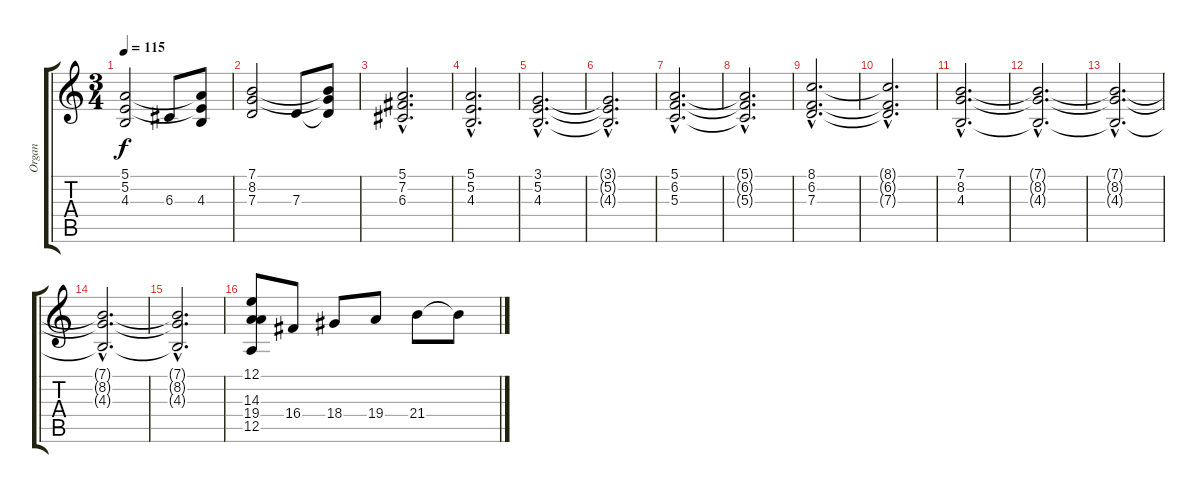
\track ("Organ" "Organ") {instrument drawbarorgan}
\staff {score tabs}
\tuning (E4 B3 G3 D3 A2 E2) {hide}
\ts (3 4)
\tempo 115
\clef g2
\ks c
(5.1 5.2 4.3).2{dy f} 6.3.8 (5.1{t} 5.2{t} 4.3).8 |
(7.1 8.2 7.3).2 7.3.8 (7.1{t} 8.2{t} 7.3{t}).8 |
(5.1{hac} 7.2{hac} 6.3{hac}).2{d} |
(5.1{hac} 5.2{hac} 4.3{hac}).2{d} |
(3.1{hac} 5.2{hac} 4.3{hac}).2{d} |
(3.1{hac t} 5.2{hac t} 4.3{hac t}).2{d} |
(5.1{hac} 6.2{hac} 5.3{hac}).2{d} |
(5.1{hac t} 6.2{hac t} 5.3{hac t}).2{d} |
(8.1{hac} 6.2{hac} 7.3{hac}).2{d} |
(8.1{hac t} 6.2{hac t} 7.3{hac t}).2{d} |
(7.1{hac} 8.2{hac} 4.3{hac}).2{d} |
(7.1{hac t} 8.2{hac t} 4.3{hac t}).2{d} |
(7.1{hac t} 8.2{hac t} 4.3{hac t}).2{d} |
(7.1{hac t} 8.2{hac t} 4.3{hac t}).2{d} |
(7.1{hac t} 8.2{hac t} 4.3{hac t}).2{d} |
(12.1 14.3 19.4 12.5).8 16.4.8 18.4.8 19.4.8 21.4.8 21.4{t}.8
